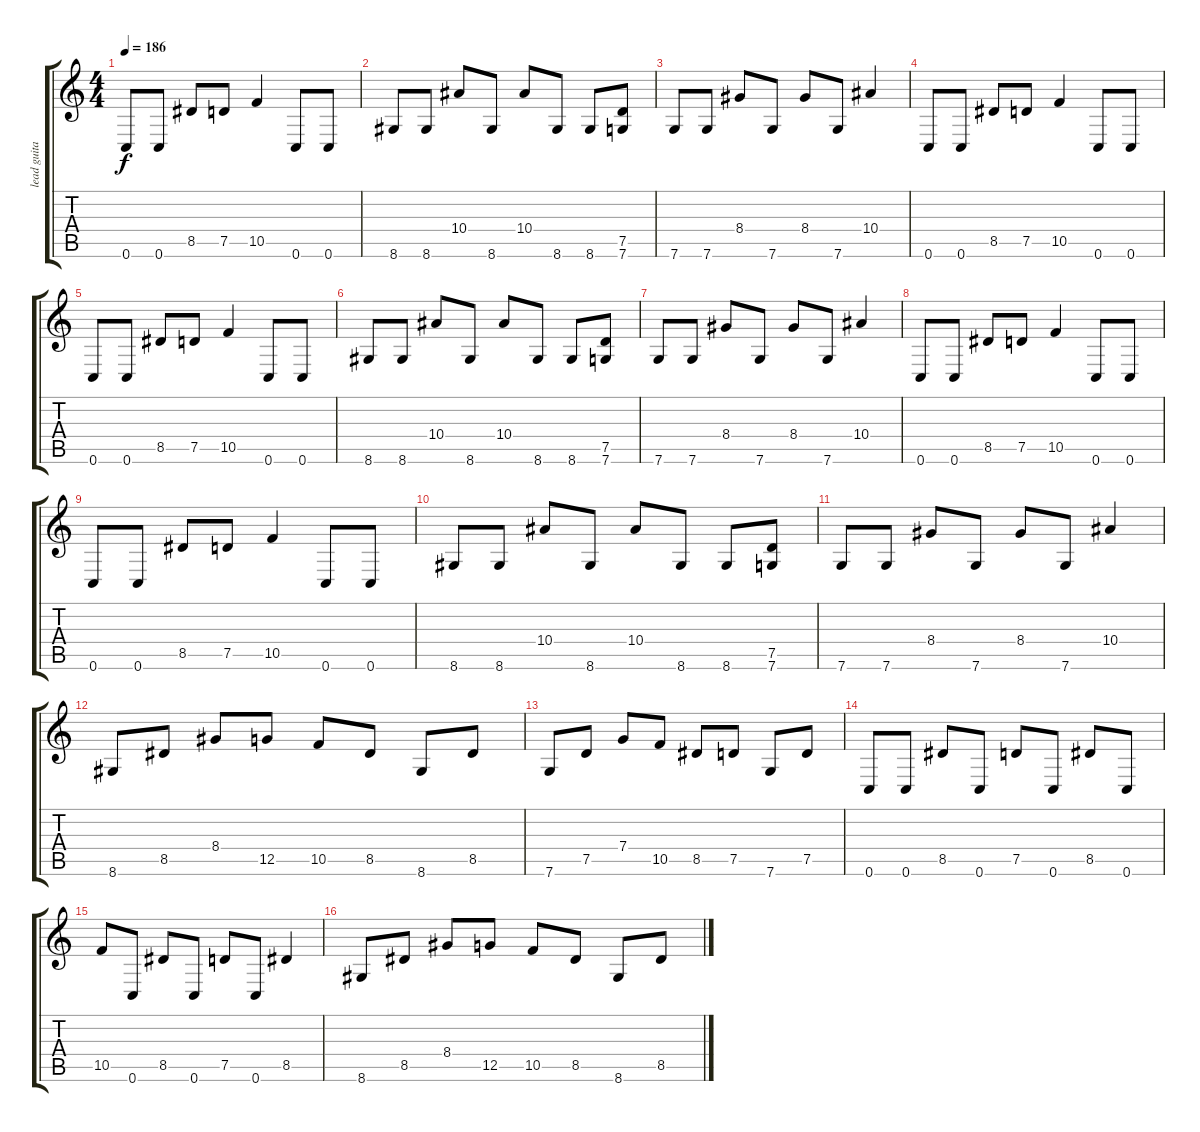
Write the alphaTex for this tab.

\track ("lead guitar" "lead guita") {instrument distortionguitar}
\staff {score tabs}
\tuning (D4 A3 F3 C3 G2 C2) {hide}
\ts (4 4)
\tempo 186
\clef g2
\ks c
0.6.8{dy f} 0.6.8 8.5.8 7.5.8 10.5.4 0.6.8 0.6.8 |
8.6.8 8.6.8 10.4.8 8.6.8 10.4.8 8.6.8 8.6.8 (7.5 7.6).8 |
7.6.8 7.6.8 8.4.8 7.6.8 8.4.8 7.6.8 10.4.4 |
0.6.8 0.6.8 8.5.8 7.5.8 10.5.4 0.6.8 0.6.8 |
0.6.8 0.6.8 8.5.8 7.5.8 10.5.4 0.6.8 0.6.8 |
8.6.8 8.6.8 10.4.8 8.6.8 10.4.8 8.6.8 8.6.8 (7.5 7.6).8 |
7.6.8 7.6.8 8.4.8 7.6.8 8.4.8 7.6.8 10.4.4 |
0.6.8 0.6.8 8.5.8 7.5.8 10.5.4 0.6.8 0.6.8 |
0.6.8 0.6.8 8.5.8 7.5.8 10.5.4 0.6.8 0.6.8 |
8.6.8 8.6.8 10.4.8 8.6.8 10.4.8 8.6.8 8.6.8 (7.5 7.6).8 |
7.6.8 7.6.8 8.4.8 7.6.8 8.4.8 7.6.8 10.4.4 |
8.6.8 8.5.8 8.4.8 12.5.8 10.5.8 8.5.8 8.6.8 8.5.8 |
7.6.8 7.5.8 7.4.8 10.5.8 8.5.8 7.5.8 7.6.8 7.5.8 |
0.6.8 0.6.8 8.5.8 0.6.8 7.5.8 0.6.8 8.5.8 0.6.8 |
10.5.8 0.6.8 8.5.8 0.6.8 7.5.8 0.6.8 8.5.4 |
8.6.8 8.5.8 8.4.8 12.5.8 10.5.8 8.5.8 8.6.8 8.5.8
